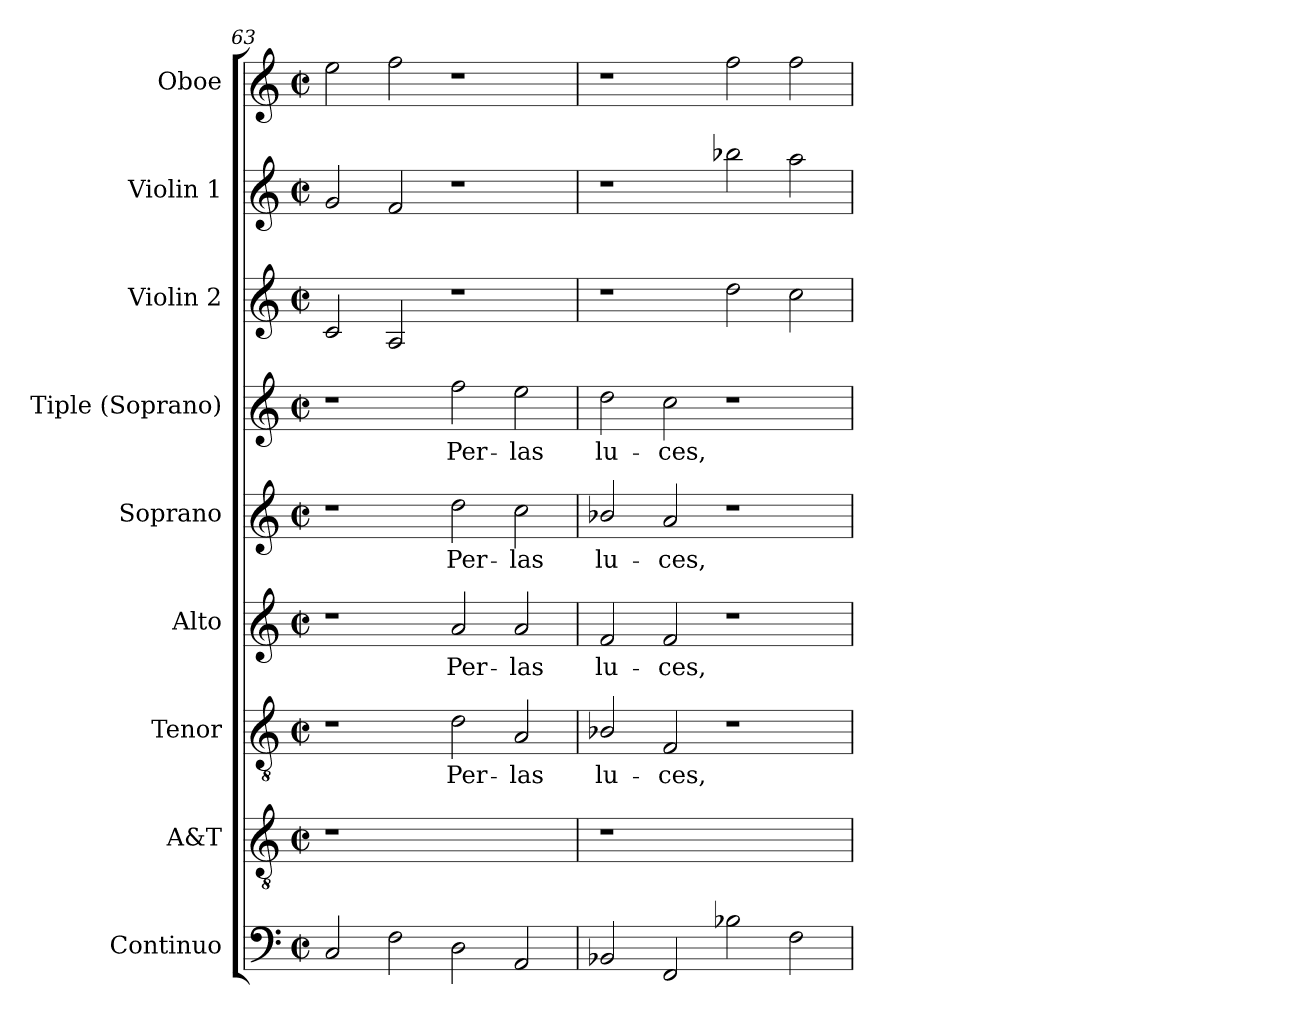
**kern	**kern	**kern	**text	**kern	**text	**kern	**text	**kern	**text	**kern	**kern	**kern
*part9	*part8	*part7	*part7	*part6	*part6	*part5	*part5	*part4	*part4	*part3	*part2	*part1
*staff9	*staff8	*staff7	*staff7	*staff6	*staff6	*staff5	*staff5	*staff4	*staff4	*staff3	*staff2	*staff1
*I"Continuo	*I"A&T	*I"Tenor	*	*I"Alto	*	*I"Soprano	*	*I"Tiple (Soprano)	*	*I"Violin 2	*I"Violin 1	*I"Oboe
*I'Cont.	*I'A. & T.	*I'T.	*	*I'A.	*	*I'S.	*	*I'S.	*	*I'Vln. 2	*I'Vln. 1	*I'Ob.
!!LO:PB:g=z
*clefF4	*clefGv2	*clefGv2	*	*clefG2	*	*clefG2	*	*clefG2	*	*clefG2	*clefG2	*clefG2
*	*ITrd7c12	*ITrd7c12	*	*	*	*	*	*	*	*	*	*
*k[]	*k[]	*k[]	*	*k[]	*	*k[]	*	*k[]	*	*k[]	*k[]	*k[]
*C:	*C:	*C:	*	*C:	*	*C:	*	*C:	*	*C:	*C:	*C:
*M2/2	*M2/2	*M2/2	*	*M2/2	*	*M2/2	*	*M2/2	*	*M2/2	*M2/2	*M2/2
*met(c|)	*met(c|)	*met(c|)	*	*met(c|)	*	*met(c|)	*	*met(c|)	*	*met(c|)	*met(c|)	*met(c|)
=63	=63	=63	=63	=63	=63	=63	=63	=63	=63	=63	=63	=63
!	!LO:N:vis=1	!	!	!	!	!	!	!	!	!	!	!
2Ci/	1r	1r	.	1r	.	1r	.	1r	.	2ci/	2gi/	2eei\
2Fi\	.	.	.	.	.	.	.	.	.	2Ai/	2fi/	2ffi\
!	!	!	!LO:LY:b:color=#000000	!	!	!	!	!	!	!	!	!
!	!	!	!	!	!LO:LY:b:color=#000000	!	!	!	!	!	!	!
!	!	!	!	!	!	!	!LO:LY:b:color=#000000	!	!	!	!	!
!	!	!	!	!	!	!	!	!	!LO:LY:b:color=#000000	!	!	!
2Di\	1ryy	2Di\	Per-	2ai/	Per-	2ddi\	Per-	2ffi\	Per-	1r	1r	1r
!	!	!	!LO:LY:b:color=#000000	!	!	!	!	!	!	!	!	!
!	!	!	!	!	!LO:LY:b:color=#000000	!	!	!	!	!	!	!
!	!	!	!	!	!	!	!LO:LY:b:color=#000000	!	!	!	!	!
!	!	!	!	!	!	!	!	!	!LO:LY:b:color=#000000	!	!	!
2AAi/	.	2AAi/	-las	2ai/	-las	2cci\	-las	2eei\	-las	.	.	.
=64	=64	=64	=64	=64	=64	=64	=64	=64	=64	=64	=64	=64
!	!LO:N:vis=1	!	!	!	!	!	!	!	!	!	!	!
!	!	!	!LO:LY:b:color=#000000	!	!	!	!	!	!	!	!	!
!	!	!	!	!	!LO:LY:b:color=#000000	!	!	!	!	!	!	!
!	!	!	!	!	!	!	!LO:LY:b:color=#000000	!	!	!	!	!
!	!	!	!	!	!	!	!	!	!LO:LY:b:color=#000000	!	!	!
2BB-Xi/	1r	2BB-Xi/	lu-	2fi/	lu-	2b-Xi/	lu-	2ddi\	lu-	1r	1r	1r
!	!	!	!LO:LY:b:color=#000000	!	!	!	!	!	!	!	!	!
!	!	!	!	!	!LO:LY:b:color=#000000	!	!	!	!	!	!	!
!	!	!	!	!	!	!	!LO:LY:b:color=#000000	!	!	!	!	!
!	!	!	!	!	!	!	!	!	!LO:LY:b:color=#000000	!	!	!
2FFi/	.	2FFi/	-ces,	2fi/	-ces,	2ai/	-ces,	2cci\	-ces,	.	.	.
2B-Xi\	1ryy	1r	.	1r	.	1r	.	1r	.	2ddi\	2bb-Xi\	2ffi\
2Fi\	.	.	.	.	.	.	.	.	.	2cci\	2aai\	2ffi\
=	=	=	=	=	=	=	=	=	=	=	=	=
*-	*-	*-	*-	*-	*-	*-	*-	*-	*-	*-	*-	*-
